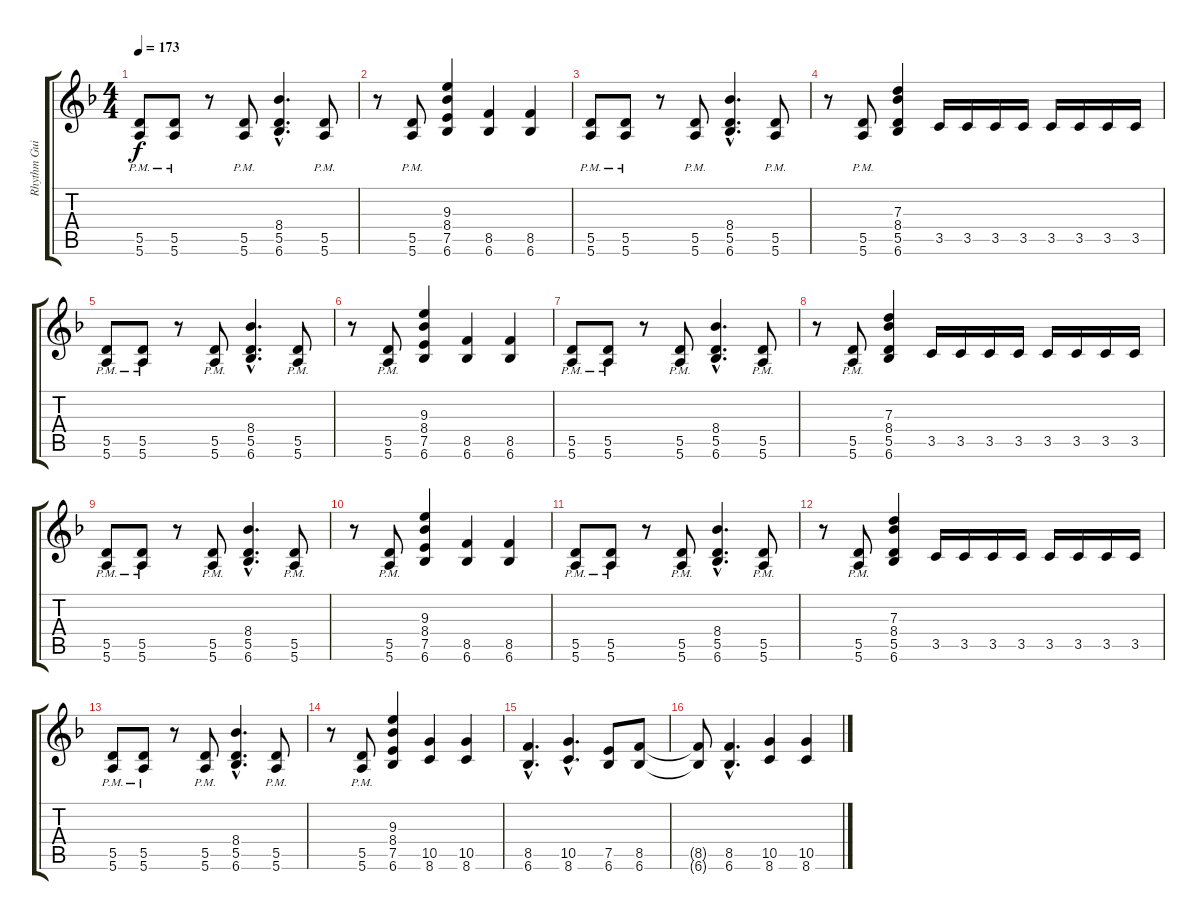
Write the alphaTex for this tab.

\track ("Rhythm Guitar 2" "Rhythm Gui") {instrument distortionguitar}
\staff {score tabs}
\tuning (E4 B3 G3 D3 A2 E2) {hide}
\ts (4 4)
\tempo 173
\clef g2
\ks dminor
(5.5{pm} 5.6{pm}).8{dy f} (5.5{pm} 5.6{pm}).8 r.8 (5.5{pm} 5.6{pm}).8 (8.4{hac} 5.5{hac} 6.6{hac}).4{d} (5.5{pm} 5.6{pm}).8 |
r.8 (5.5{pm} 5.6{pm}).8 (9.3 8.4 7.5 6.6).4 (8.5 6.6).4 (8.5 6.6).4 |
(5.5{pm} 5.6{pm}).8 (5.5{pm} 5.6{pm}).8 r.8 (5.5{pm} 5.6{pm}).8 (8.4{hac} 5.5{hac} 6.6{hac}).4{d} (5.5{pm} 5.6{pm}).8 |
r.8 (5.5{pm} 5.6{pm}).8 (7.3 8.4 5.5 6.6).4 3.5.16 3.5.16 3.5.16 3.5.16 3.5.16 3.5.16 3.5.16 3.5.16 |
(5.5{pm} 5.6{pm}).8 (5.5{pm} 5.6{pm}).8 r.8 (5.5{pm} 5.6{pm}).8 (8.4{hac} 5.5{hac} 6.6{hac}).4{d} (5.5{pm} 5.6{pm}).8 |
r.8 (5.5{pm} 5.6{pm}).8 (9.3 8.4 7.5 6.6).4 (8.5 6.6).4 (8.5 6.6).4 |
(5.5{pm} 5.6{pm}).8 (5.5{pm} 5.6{pm}).8 r.8 (5.5{pm} 5.6{pm}).8 (8.4{hac} 5.5{hac} 6.6{hac}).4{d} (5.5{pm} 5.6{pm}).8 |
r.8 (5.5{pm} 5.6{pm}).8 (7.3 8.4 5.5 6.6).4 3.5.16 3.5.16 3.5.16 3.5.16 3.5.16 3.5.16 3.5.16 3.5.16 |
(5.5{pm} 5.6{pm}).8 (5.5{pm} 5.6{pm}).8 r.8 (5.5{pm} 5.6{pm}).8 (8.4{hac} 5.5{hac} 6.6{hac}).4{d} (5.5{pm} 5.6{pm}).8 |
r.8 (5.5{pm} 5.6{pm}).8 (9.3 8.4 7.5 6.6).4 (8.5 6.6).4 (8.5 6.6).4 |
(5.5{pm} 5.6{pm}).8 (5.5{pm} 5.6{pm}).8 r.8 (5.5{pm} 5.6{pm}).8 (8.4{hac} 5.5{hac} 6.6{hac}).4{d} (5.5{pm} 5.6{pm}).8 |
r.8 (5.5{pm} 5.6{pm}).8 (7.3 8.4 5.5 6.6).4 3.5.16 3.5.16 3.5.16 3.5.16 3.5.16 3.5.16 3.5.16 3.5.16 |
(5.5{pm} 5.6{pm}).8 (5.5{pm} 5.6{pm}).8 r.8 (5.5{pm} 5.6{pm}).8 (8.4{hac} 5.5{hac} 6.6{hac}).4{d} (5.5{pm} 5.6{pm}).8 |
r.8 (5.5{pm} 5.6{pm}).8 (9.3 8.4 7.5 6.6).4 (10.5 8.6).4 (10.5 8.6).4 |
(8.5{hac} 6.6{hac}).4{d} (10.5{hac} 8.6{hac}).4{d} (7.5 6.6).8 (8.5 6.6).8 |
(8.5{t} 6.6{t}).8 (8.5{hac} 6.6{hac}).4{d} (10.5 8.6).4 (10.5 8.6).4
